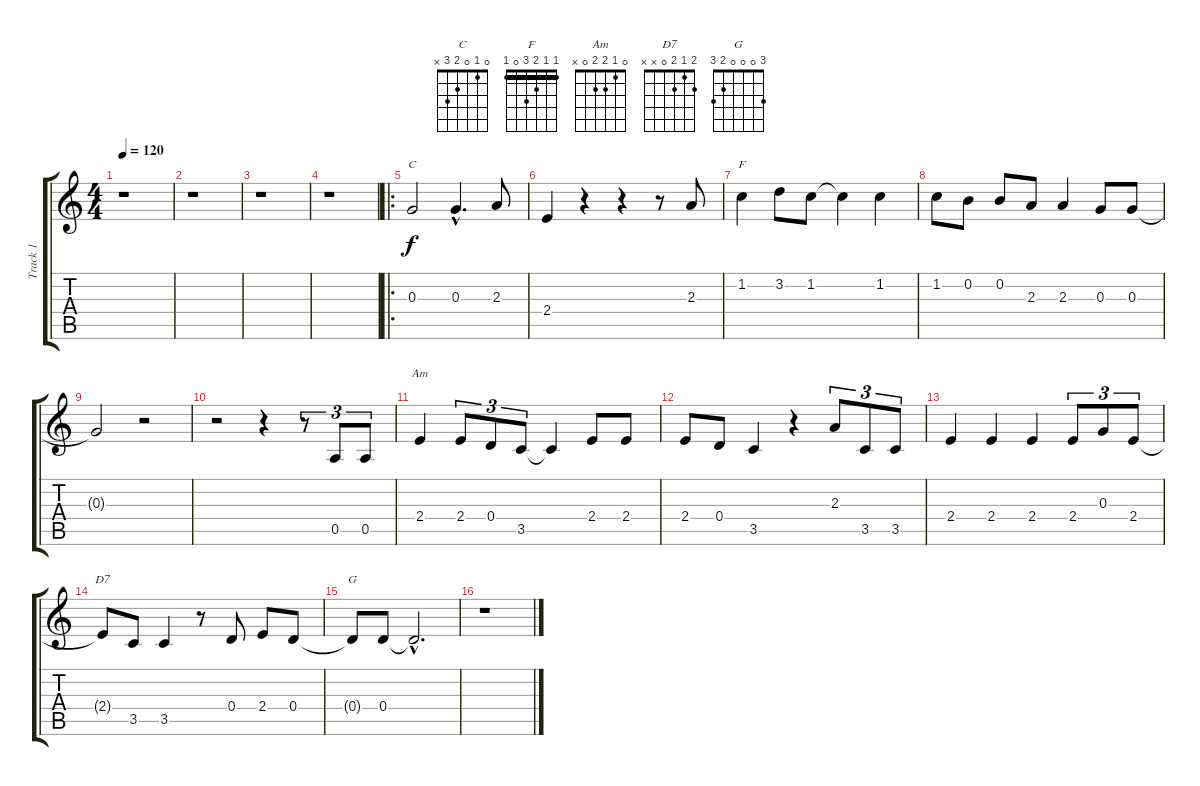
\track ("Track 1" "Track 1") {instrument acousticguitarsteel}
\staff {score tabs}
\tuning (E4 B3 G3 D3 A2 E2) {hide}
\chord ("C" 0 1 0 2 3 x)
\chord ("F" 1 1 2 3 0 1) {barre 1}
\chord ("Am" 0 1 2 2 0 x)
\chord ("D7" 2 1 2 0 x x)
\chord ("G" 3 0 0 0 2 3)
\ts (4 4)
\tempo 120
\clef g2
\ks c
r.1{dy f instrument acousticguitarsteel} |
r.1 |
r.1 |
r.1 |
\ro
0.3.2{ch "C"} 0.3{hac}.4{d} 2.3.8 |
2.4.4 r.4 r.4 r.8 2.3.8 |
1.2.4{ch "F"} 3.2.8 1.2.8 1.2{t}.4 1.2.4 |
1.2.8 0.2.8 0.2.8 2.3.8 2.3.4 0.3.8 0.3.8 |
0.3{t}.2 r.2 |
r.2 r.4 r.8{tu (3 2)} 0.5.8{tu (3 2)} 0.5.8{tu (3 2)} |
2.4.4{ch "Am"} 2.4.8{tu (3 2)} 0.4.8{tu (3 2)} 3.5.8{tu (3 2)} 3.5{t}.4 2.4.8 2.4.8 |
2.4.8 0.4.8 3.5.4 r.4 2.3.8{tu (3 2)} 3.5.8{tu (3 2)} 3.5.8{tu (3 2)} |
2.4.4 2.4.4 2.4.4 2.4.8{tu (3 2)} 0.3.8{tu (3 2)} 2.4.8{tu (3 2)} |
2.4{t}.8{ch "D7"} 3.5.8 3.5.4 r.8 0.4.8 2.4.8 0.4.8 |
0.4{t}.8{ch "G"} 0.4.8 0.4{hac t}.2{d} |
r.1
